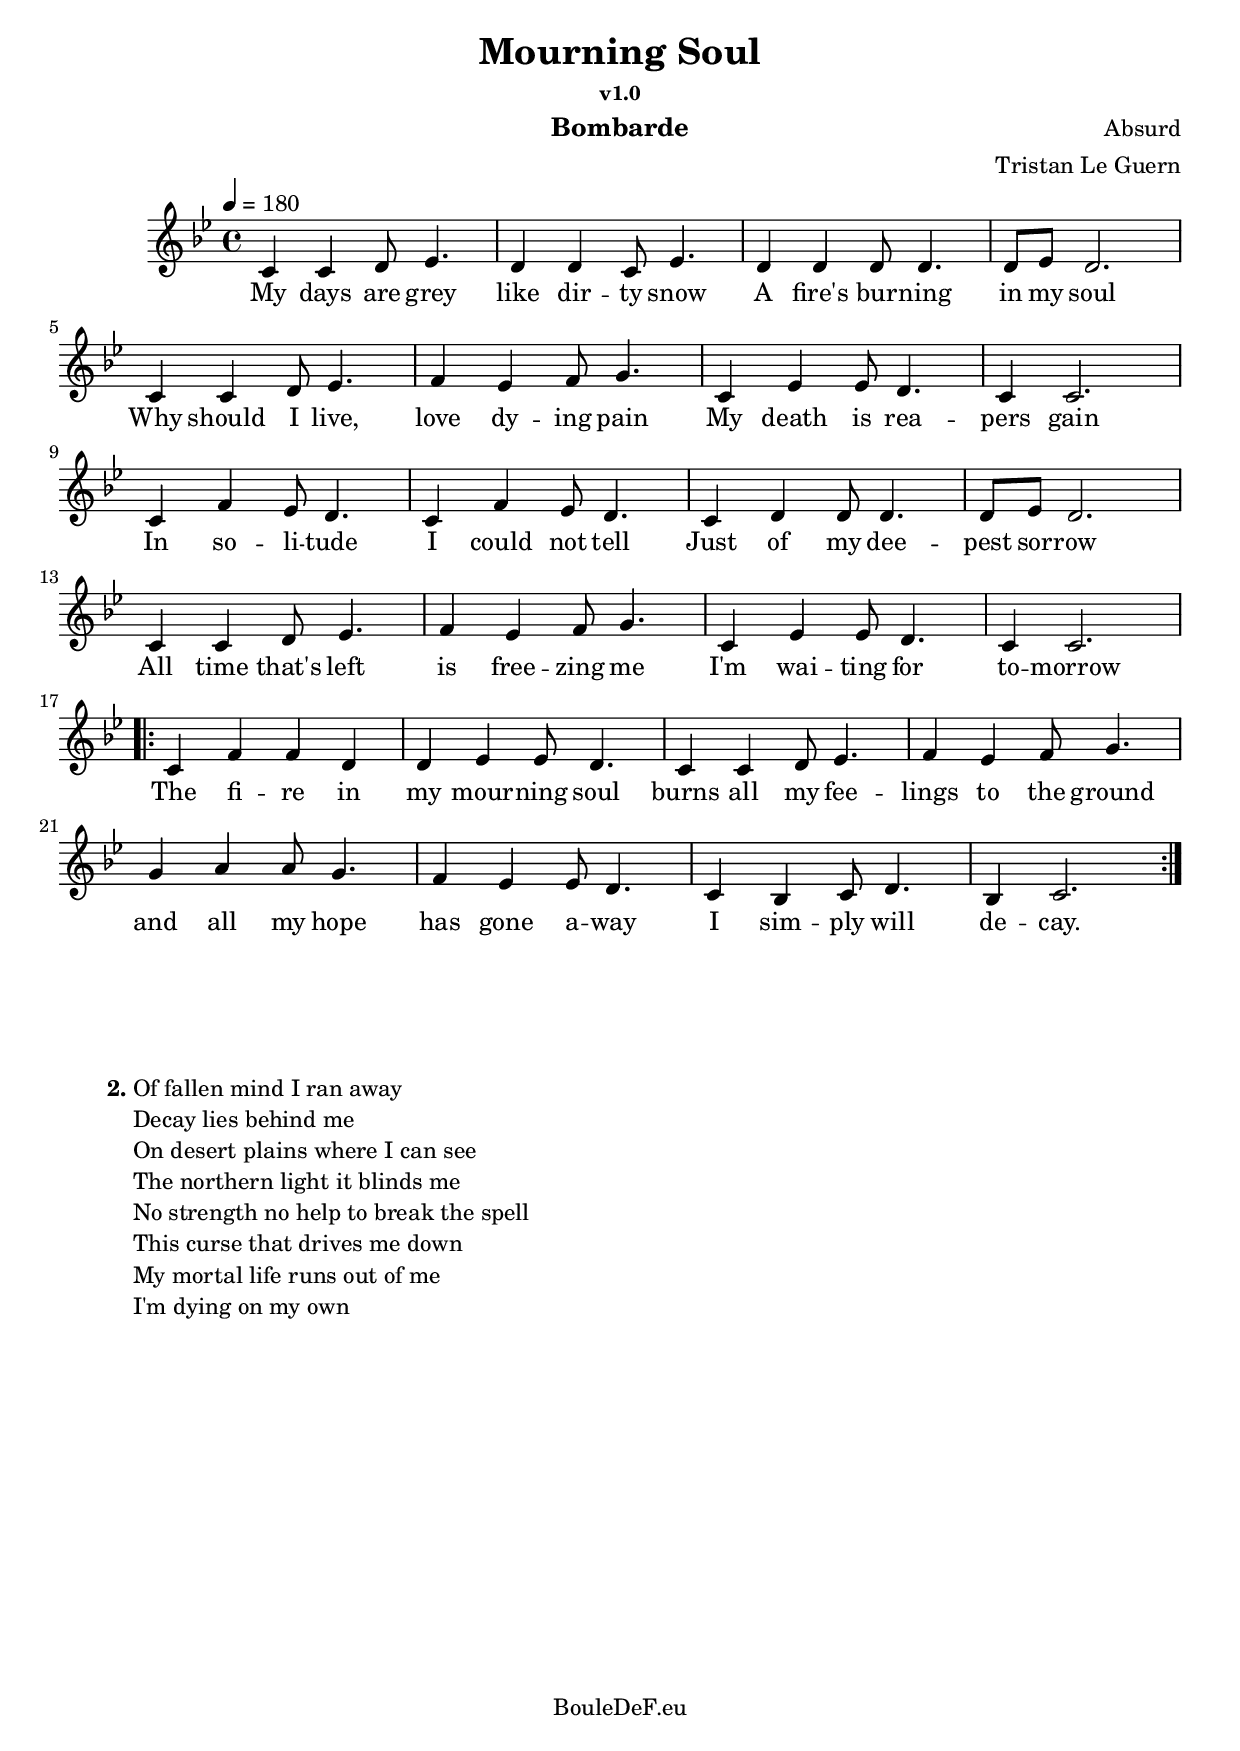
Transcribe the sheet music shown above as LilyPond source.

\version "2.14.2"
\include "italiano.ly"

\header {
	title = "Mourning Soul"
	subsubtitle = "v1.0"
	composer = "Absurd"
	arranger = "Tristan Le Guern"
	instrument = "Bombarde"
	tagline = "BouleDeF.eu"
}

\score {
	\new Staff \relative si {
		\clef "treble"
		\key sib \major
		\tempo 4 = 180

		do4 do re8 mib4.
		| re4 re do8 mib4.
		| re4 re re8 re4.
		| re8 mib re2.
		\break

		| do4 do re8 mib4.
		| fa4 mib fa8 sol4.
		| do,4 mib mib8 re4.
		| do4 do2.
		\break

		| do4 fa mib8 re4.
		| do4 fa mib8 re4.
		| do4 re re8 re4.
		| re8 mib8 re2.
		\break

		| do4 do re8 mib4.
		| fa4 mib fa8 sol4.
		| do,4 mib mib8 re4.
		| do4 do2.
		\break

		\repeat volta 2 {
			do4 fa fa re
			| re mib mib8 re4.
			| do4 do re8 mib4.
			| fa4 mib fa8 sol4.
			| sol4 la la8 sol4.
			| fa4 mib mib8 re4.
			| do4 sib do8 re4.
			| sib4 do2.
		}
	}
	\addlyrics {
		My days are grey
		| like dir -- ty snow
		| A fire's bur -- ning
		| in my soul
		| Why should I live,
		| love dy -- ing pain
		| My death is rea
		-- pers gain
		| In so -- li -- tude
		| I could not tell
		| Just of my dee
		-- pest sor -- row
		| All time that's left 
		| is free -- zing me
		| I'm wai -- ting for to -- morrow

		| The fi -- re in my mour -- ning soul
		| burns all my fee -- lings to the ground
		| and all my hope has gone a -- way
		| I sim -- ply will de -- cay.
	}
}

\markup {
	\vspace #5.0
	\hspace #4.0
	\column {
		\line {
			\bold "2."
			\column {
				"Of fallen mind I ran away"
				"Decay lies behind me"
				"On desert plains where I can see"
				"The northern light it blinds me"
				"No strength no help to break the spell"
				"This curse that drives me down"
				"My mortal life runs out of me"
				"I'm dying on my own"
			}
		}
	}
}
